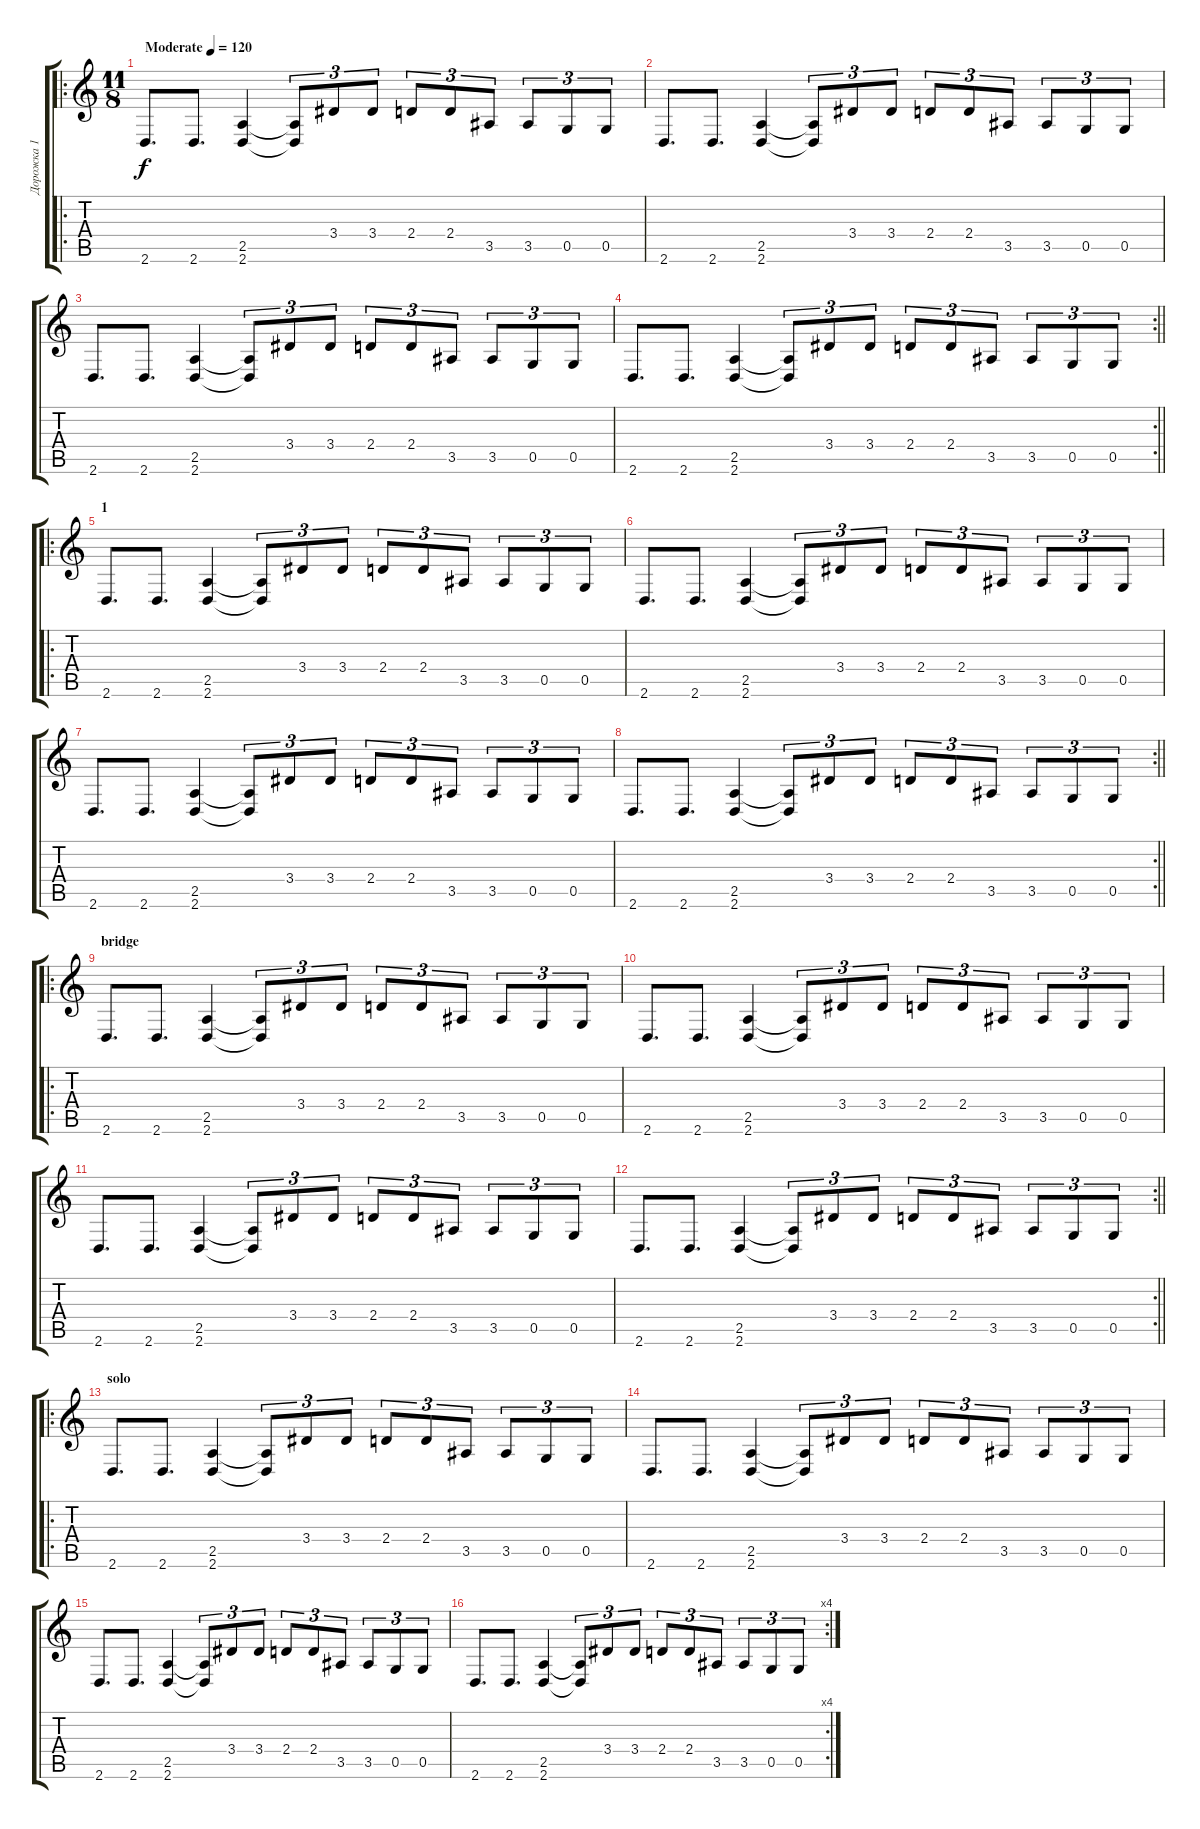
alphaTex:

\track ("Дорожка 1" "Дорожка 1") {instrument distortionguitar}
\staff {score tabs}
\tuning (D4 A3 F3 C3 G2 C2) {hide}
\ro
\ts (11 8)
\tempo (120 "Moderate")
\clef g2
\ks c
2.6.8{d dy f instrument distortionguitar} 2.6.8{d} (2.5 2.6).4 (2.5{t} 2.6{t}).8{tu (3 2)} 3.4.8{tu (3 2)} 3.4.8{tu (3 2)} 2.4.8{tu (3 2)} 2.4.8{tu (3 2)} 3.5.8{tu (3 2)} 3.5.8{tu (3 2)} 0.5.8{tu (3 2)} 0.5.8{tu (3 2)} |
2.6.8{d} 2.6.8{d} (2.5 2.6).4 (2.5{t} 2.6{t}).8{tu (3 2)} 3.4.8{tu (3 2)} 3.4.8{tu (3 2)} 2.4.8{tu (3 2)} 2.4.8{tu (3 2)} 3.5.8{tu (3 2)} 3.5.8{tu (3 2)} 0.5.8{tu (3 2)} 0.5.8{tu (3 2)} |
2.6.8{d} 2.6.8{d} (2.5 2.6).4 (2.5{t} 2.6{t}).8{tu (3 2)} 3.4.8{tu (3 2)} 3.4.8{tu (3 2)} 2.4.8{tu (3 2)} 2.4.8{tu (3 2)} 3.5.8{tu (3 2)} 3.5.8{tu (3 2)} 0.5.8{tu (3 2)} 0.5.8{tu (3 2)} |
\rc 2
\barLineRight lightlight
2.6.8{d} 2.6.8{d} (2.5 2.6).4 (2.5{t} 2.6{t}).8{tu (3 2)} 3.4.8{tu (3 2)} 3.4.8{tu (3 2)} 2.4.8{tu (3 2)} 2.4.8{tu (3 2)} 3.5.8{tu (3 2)} 3.5.8{tu (3 2)} 0.5.8{tu (3 2)} 0.5.8{tu (3 2)} |
\ro
\section ("" "1")
2.6.8{d} 2.6.8{d} (2.5 2.6).4 (2.5{t} 2.6{t}).8{tu (3 2)} 3.4.8{tu (3 2)} 3.4.8{tu (3 2)} 2.4.8{tu (3 2)} 2.4.8{tu (3 2)} 3.5.8{tu (3 2)} 3.5.8{tu (3 2)} 0.5.8{tu (3 2)} 0.5.8{tu (3 2)} |
2.6.8{d} 2.6.8{d} (2.5 2.6).4 (2.5{t} 2.6{t}).8{tu (3 2)} 3.4.8{tu (3 2)} 3.4.8{tu (3 2)} 2.4.8{tu (3 2)} 2.4.8{tu (3 2)} 3.5.8{tu (3 2)} 3.5.8{tu (3 2)} 0.5.8{tu (3 2)} 0.5.8{tu (3 2)} |
2.6.8{d} 2.6.8{d} (2.5 2.6).4 (2.5{t} 2.6{t}).8{tu (3 2)} 3.4.8{tu (3 2)} 3.4.8{tu (3 2)} 2.4.8{tu (3 2)} 2.4.8{tu (3 2)} 3.5.8{tu (3 2)} 3.5.8{tu (3 2)} 0.5.8{tu (3 2)} 0.5.8{tu (3 2)} |
\rc 2
\barLineRight lightlight
2.6.8{d} 2.6.8{d} (2.5 2.6).4 (2.5{t} 2.6{t}).8{tu (3 2)} 3.4.8{tu (3 2)} 3.4.8{tu (3 2)} 2.4.8{tu (3 2)} 2.4.8{tu (3 2)} 3.5.8{tu (3 2)} 3.5.8{tu (3 2)} 0.5.8{tu (3 2)} 0.5.8{tu (3 2)} |
\ro
\section ("" "bridge")
2.6.8{d} 2.6.8{d} (2.5 2.6).4 (2.5{t} 2.6{t}).8{tu (3 2)} 3.4.8{tu (3 2)} 3.4.8{tu (3 2)} 2.4.8{tu (3 2)} 2.4.8{tu (3 2)} 3.5.8{tu (3 2)} 3.5.8{tu (3 2)} 0.5.8{tu (3 2)} 0.5.8{tu (3 2)} |
2.6.8{d} 2.6.8{d} (2.5 2.6).4 (2.5{t} 2.6{t}).8{tu (3 2)} 3.4.8{tu (3 2)} 3.4.8{tu (3 2)} 2.4.8{tu (3 2)} 2.4.8{tu (3 2)} 3.5.8{tu (3 2)} 3.5.8{tu (3 2)} 0.5.8{tu (3 2)} 0.5.8{tu (3 2)} |
2.6.8{d} 2.6.8{d} (2.5 2.6).4 (2.5{t} 2.6{t}).8{tu (3 2)} 3.4.8{tu (3 2)} 3.4.8{tu (3 2)} 2.4.8{tu (3 2)} 2.4.8{tu (3 2)} 3.5.8{tu (3 2)} 3.5.8{tu (3 2)} 0.5.8{tu (3 2)} 0.5.8{tu (3 2)} |
\rc 2
\barLineRight lightlight
2.6.8{d} 2.6.8{d} (2.5 2.6).4 (2.5{t} 2.6{t}).8{tu (3 2)} 3.4.8{tu (3 2)} 3.4.8{tu (3 2)} 2.4.8{tu (3 2)} 2.4.8{tu (3 2)} 3.5.8{tu (3 2)} 3.5.8{tu (3 2)} 0.5.8{tu (3 2)} 0.5.8{tu (3 2)} |
\ro
\section ("" "solo")
2.6.8{d} 2.6.8{d} (2.5 2.6).4 (2.5{t} 2.6{t}).8{tu (3 2)} 3.4.8{tu (3 2)} 3.4.8{tu (3 2)} 2.4.8{tu (3 2)} 2.4.8{tu (3 2)} 3.5.8{tu (3 2)} 3.5.8{tu (3 2)} 0.5.8{tu (3 2)} 0.5.8{tu (3 2)} |
2.6.8{d} 2.6.8{d} (2.5 2.6).4 (2.5{t} 2.6{t}).8{tu (3 2)} 3.4.8{tu (3 2)} 3.4.8{tu (3 2)} 2.4.8{tu (3 2)} 2.4.8{tu (3 2)} 3.5.8{tu (3 2)} 3.5.8{tu (3 2)} 0.5.8{tu (3 2)} 0.5.8{tu (3 2)} |
2.6.8{d} 2.6.8{d} (2.5 2.6).4 (2.5{t} 2.6{t}).8{tu (3 2)} 3.4.8{tu (3 2)} 3.4.8{tu (3 2)} 2.4.8{tu (3 2)} 2.4.8{tu (3 2)} 3.5.8{tu (3 2)} 3.5.8{tu (3 2)} 0.5.8{tu (3 2)} 0.5.8{tu (3 2)} |
\rc 4
2.6.8{d} 2.6.8{d} (2.5 2.6).4 (2.5{t} 2.6{t}).8{tu (3 2)} 3.4.8{tu (3 2)} 3.4.8{tu (3 2)} 2.4.8{tu (3 2)} 2.4.8{tu (3 2)} 3.5.8{tu (3 2)} 3.5.8{tu (3 2)} 0.5.8{tu (3 2)} 0.5.8{tu (3 2)}
